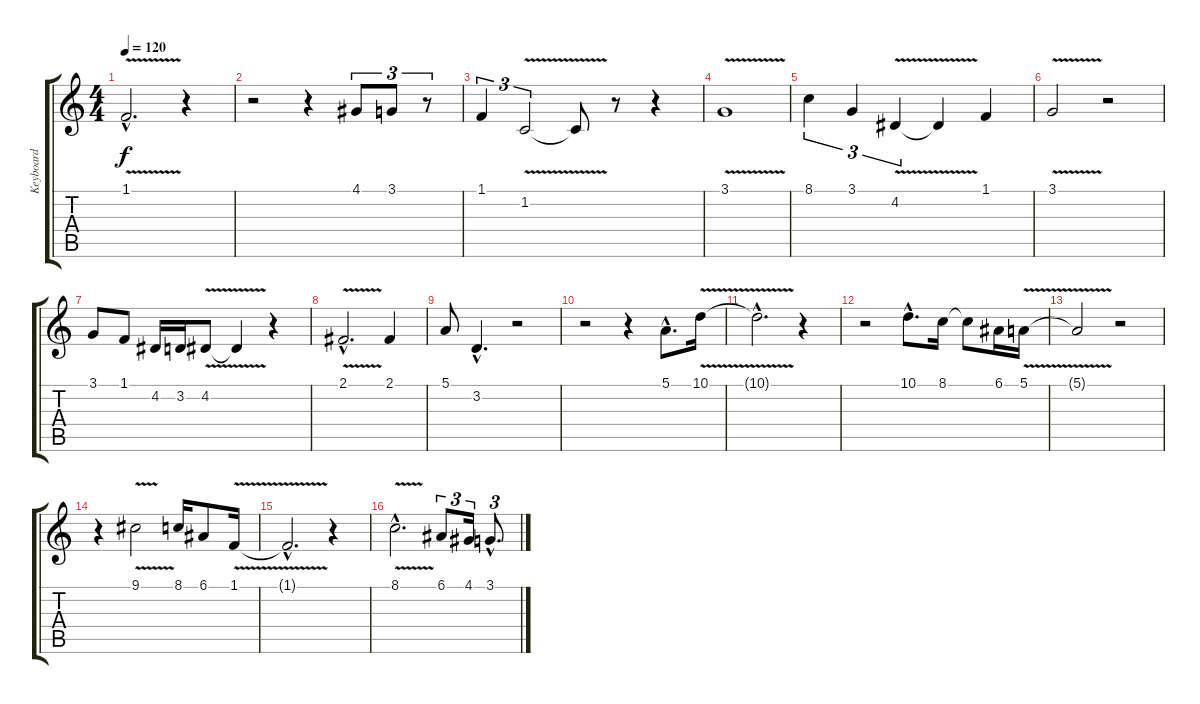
\track ("Keyboard" "Keyboard") {instrument drawbarorgan}
\staff {score tabs}
\tuning (E4 B3 G3 D3 A2 E2) {hide}
\ts (4 4)
\tempo 120
\clef g2
\ks c
1.1{v hac}.2{d dy f} r.4 |
r.2 r.4 4.1.8{tu (3 2)} 3.1.8{tu (3 2)} r.8{tu (3 2)} |
1.1.4{tu (3 2)} 1.2{v}.2{tu (3 2)} 1.2{t}.8 r.8 r.4 |
3.1{v}.1 |
8.1.4{tu (3 2)} 3.1.4{tu (3 2)} 4.2{v}.4{tu (3 2)} 4.2{v t}.4 1.1.4 |
3.1{v}.2 r.2 |
3.1.8 1.1.8 4.2.16 3.2.16 4.2{v}.8 4.2{v t}.4 r.4 |
2.1{v hac}.2{d} 2.1.4 |
5.1.8 3.2{hac}.4{d} r.2 |
r.2 r.4 5.1{hac}.8{d} 10.1{v}.16 |
10.1{v hac t}.2{d} r.4 |
r.2 10.1{hac}.8{d} 8.1.16 8.1{t}.8 6.1.16 5.1{v}.16 |
5.1{v t}.2 r.2 |
r.4 9.1{v}.2 8.1.16 6.1.8 1.1{v}.16 |
1.1{v hac t}.2{d} r.4 |
8.1{v hac}.2{d} 6.1.8{tu (3 2)} 4.1.16{tu (3 2)} 3.1{hac}.8{d tu (3 2)}
